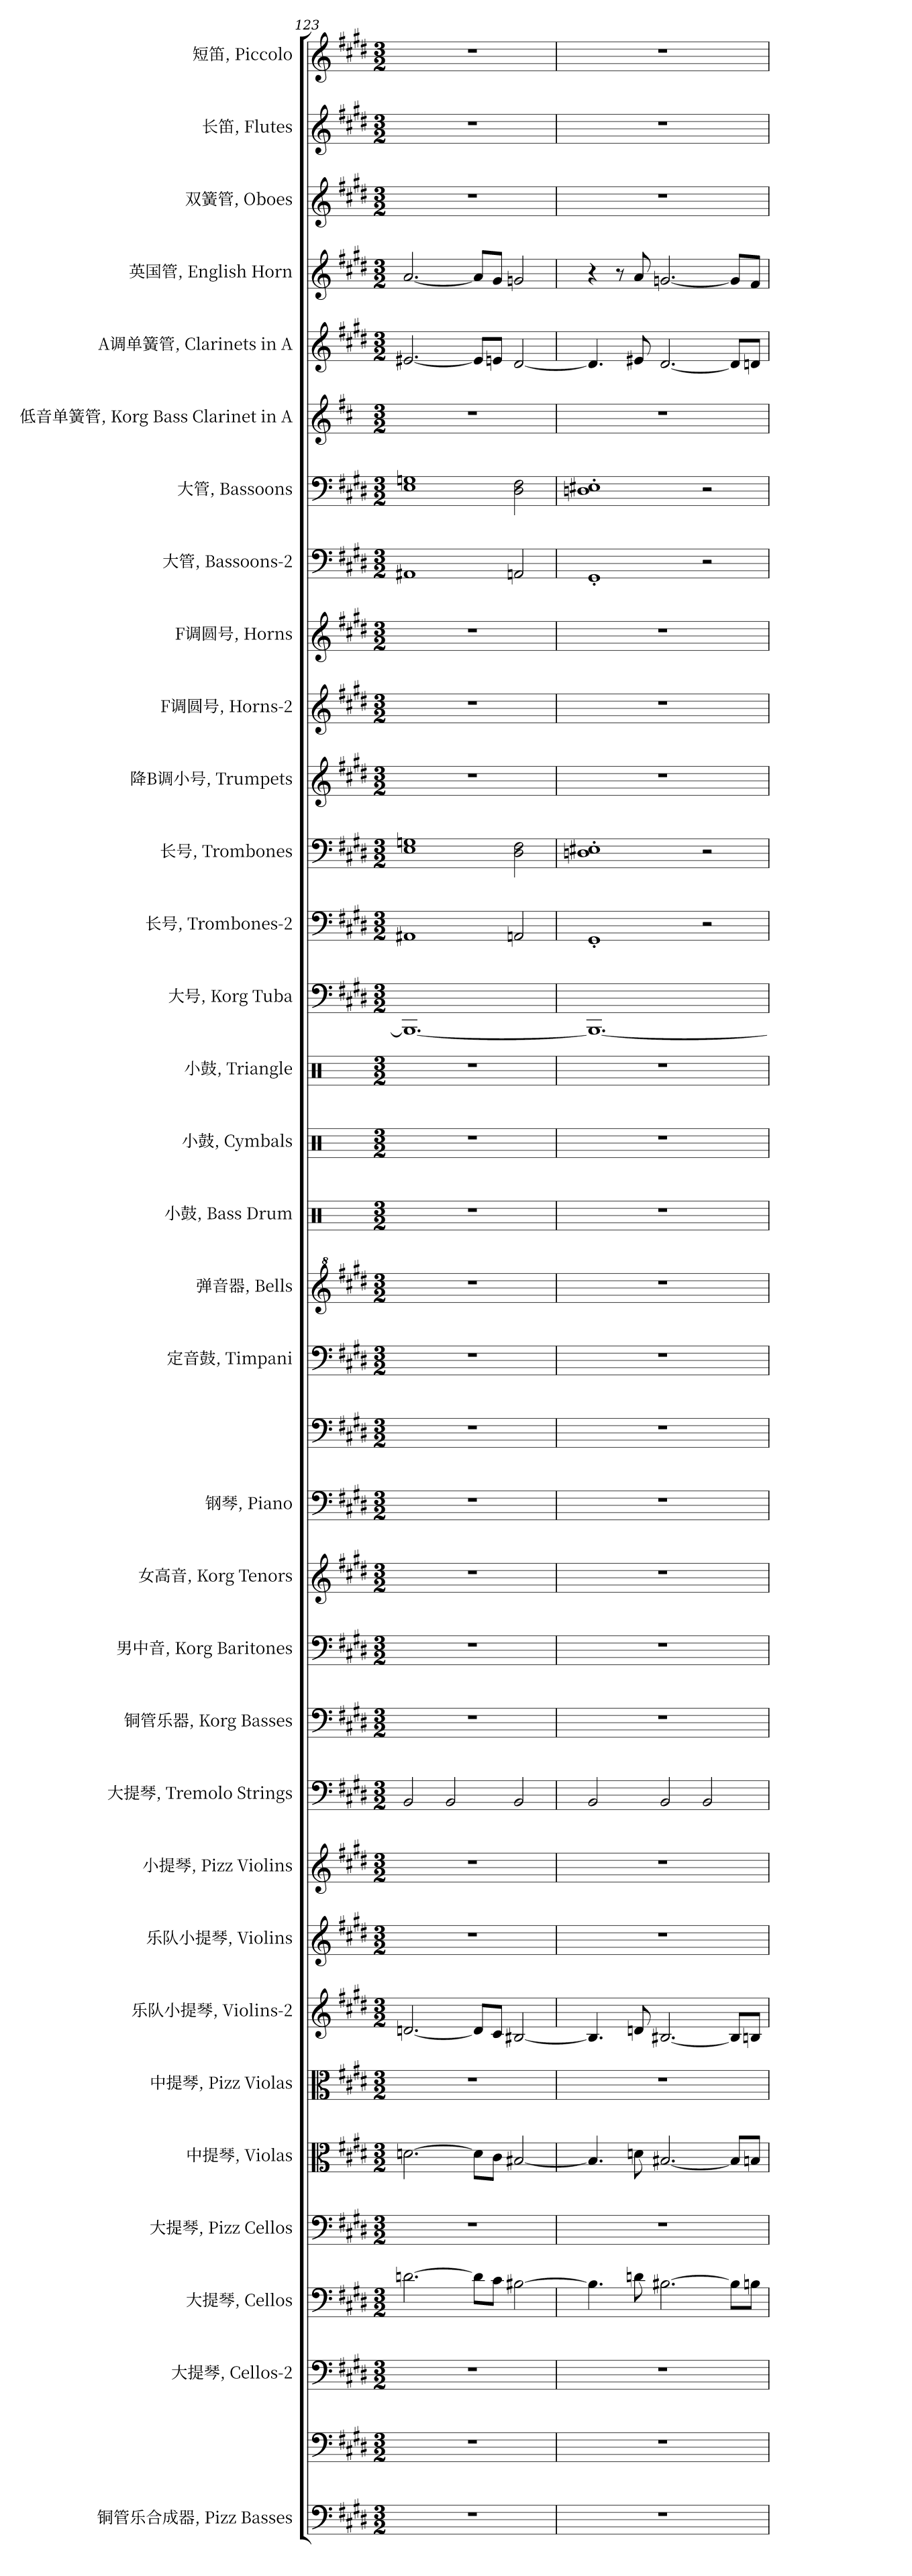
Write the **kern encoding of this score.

**kern	**kern	**kern	**kern	**kern	**kern	**kern	**kern	**kern	**kern	**kern	**kern	**kern	**kern	**kern	**kern	**kern	**kern	**kern	**kern	**kern	**kern	**kern	**kern	**kern	**kern	**kern	**kern	**kern	**kern	**kern	**kern	**kern	**kern	**kern
*part33	*part33	*part32	*part31	*part30	*part29	*part28	*part27	*part26	*part25	*part24	*part23	*part22	*part21	*part20	*part20	*part19	*part18	*part17	*part16	*part15	*part14	*part13	*part12	*part11	*part10	*part9	*part8	*part7	*part6	*part5	*part4	*part3	*part2	*part1
*staff35	*staff34	*staff33	*staff32	*staff31	*staff30	*staff29	*staff28	*staff27	*staff26	*staff25	*staff24	*staff23	*staff22	*staff21	*staff20	*staff19	*staff18	*staff17	*staff16	*staff15	*staff14	*staff13	*staff12	*staff11	*staff10	*staff9	*staff8	*staff7	*staff6	*staff5	*staff4	*staff3	*staff2	*staff1
*I"铜管乐合成器, Pizz Basses	*	*I"大提琴, Cellos-2	*I"大提琴, Cellos	*I"大提琴, Pizz Cellos	*I"中提琴, Violas	*I"中提琴, Pizz Violas	*I"乐队小提琴, Violins-2	*I"乐队小提琴, Violins	*I"小提琴, Pizz Violins	*I"大提琴, Tremolo Strings	*I"铜管乐器, Korg Basses	*I"男中音, Korg Baritones	*I"女高音, Korg Tenors	*I"钢琴, Piano	*	*I"定音鼓, Timpani	*I"弹音器, Bells	*I"小鼓, Bass Drum	*I"小鼓, Cymbals	*I"小鼓, Triangle	*I"大号, Korg Tuba	*I"长号, Trombones-2	*I"长号, Trombones	*I"降B调小号, Trumpets	*I"F调圆号, Horns-2	*I"F调圆号, Horns	*I"大管, Bassoons-2	*I"大管, Bassoons	*I"低音单簧管, Korg Bass Clarinet in A	*I"A调单簧管, Clarinets in A	*I"英国管, English Horn	*I"双簧管, Oboes	*I"长笛, Flutes	*I"短笛, Piccolo
*	*	*	*	*	*I'Vla.	*I'Vla.	*I'Vlns.	*I'Vlns.	*I'Vln.	*	*	*I'Bar.	*	*I'Pno.	*	*I'Timp.	*	*	*	*	*I'Tba.	*I'Tbn.	*I'Tbn.	*I'B♭ Tpt.	*I'F Hn.	*I'F Hn.	*I'Bsn.	*I'Bsn.	*I'B. Cl.	*I'A Cl.	*I'E. Hn.	*I'Ob.	*I'Fl.	*I'Picc.
*clefF4	*clefF4	*clefF4	*clefF4	*clefF4	*clefC3	*clefC3	*clefG2	*clefG2	*clefG2	*clefF4	*clefF4	*clefF4	*clefG2	*clefF4	*clefF4	*clefF4	*clefG^2	*clefX	*clefX	*clefX	*clefF4	*clefF4	*clefF4	*clefG2	*clefG2	*clefG2	*clefF4	*clefF4	*clefG2	*clefG2	*clefG2	*clefG2	*clefG2	*clefG2
*	*	*	*	*	*	*	*	*	*	*	*	*	*	*	*	*	*	*	*	*	*	*	*	*ITrd1c2	*ITrd4c7	*ITrd4c7	*	*	*ITrd8c14	*ITrd2c3	*ITrd4c7	*	*	*ITrd-7c-12
*k[f#c#g#d#]	*k[f#c#g#d#]	*k[f#c#g#d#]	*k[f#c#g#d#]	*k[f#c#g#d#]	*k[f#c#g#d#]	*k[f#c#g#d#]	*k[f#c#g#d#]	*k[f#c#g#d#]	*k[f#c#g#d#]	*k[f#c#g#d#]	*k[f#c#g#d#]	*k[f#c#g#d#]	*k[f#c#g#d#]	*k[f#c#g#d#]	*k[f#c#g#d#]	*k[f#c#g#d#]	*k[f#c#g#d#]	*k[]	*k[]	*k[]	*k[f#c#g#d#]	*k[f#c#g#d#]	*k[f#c#g#d#]	*k[f#c#]	*k[f#c#g#]	*k[f#c#g#]	*k[f#c#g#d#]	*k[f#c#g#d#]	*k[f#c#]	*k[f#c#g#d#a#e#b#]	*k[f#c#g#]	*k[f#c#g#d#]	*k[f#c#g#d#]	*k[f#c#g#d#]
*M3/2	*M3/2	*M3/2	*M3/2	*M3/2	*M3/2	*M3/2	*M3/2	*M3/2	*M3/2	*M3/2	*M3/2	*M3/2	*M3/2	*M3/2	*M3/2	*M3/2	*M3/2	*M3/2	*M3/2	*M3/2	*M3/2	*M3/2	*M3/2	*M3/2	*M3/2	*M3/2	*M3/2	*M3/2	*M3/2	*M3/2	*M3/2	*M3/2	*M3/2	*M3/2
=123	=123	=123	=123	=123	=123	=123	=123	=123	=123	=123	=123	=123	=123	=123	=123	=123	=123	=123	=123	=123	=123	=123	=123	=123	=123	=123	=123	=123	=123	=123	=123	=123	=123	=123
1.r	1.r	1.r	[2.dn\	1.r	[2.dn\	1.r	[2.dn/	1.r	1.r	2BB/	1.r	1.r	1.r	1.r	1.r	1.r	1.r	1.r	1.r	1.r	1.BBB_	1AA#X	1E 1Gn	1.r	1.r	1.r	1AA#X	1E 1Gn	1.r	[2.c##X/	[2.d/	1.r	1.r	1.r
.	.	.	.	.	.	.	.	.	.	2BB/	.	.	.	.	.	.	.	.	.	.	.	.	.	.	.	.	.	.	.	.	.	.	.	.
.	.	.	8d\L]	.	8d\L]	.	8d/L]	.	.	.	.	.	.	.	.	.	.	.	.	.	.	.	.	.	.	.	.	.	.	8c##/L]	8d/L]	.	.	.
.	.	.	8c#\J	.	8c#\J	.	8c#/J	.	.	.	.	.	.	.	.	.	.	.	.	.	.	.	.	.	.	.	.	.	.	8c#X/J	8c#/J	.	.	.
.	.	.	[2B#X\	.	[2B#X/	.	[2B#X/	.	.	2BB/	.	.	.	.	.	.	.	.	.	.	.	2AAn/	2D#\ 2F#\	.	.	.	2AAn/	2D#\ 2F#\	.	[2B#/	2cn/	.	.	.
=124	=124	=124	=124	=124	=124	=124	=124	=124	=124	=124	=124	=124	=124	=124	=124	=124	=124	=124	=124	=124	=124	=124	=124	=124	=124	=124	=124	=124	=124	=124	=124	=124	=124	=124
1.r	1.r	1.r	4.B#\]	1.r	4.B#/]	1.r	4.B#/]	1.r	1.r	2BB/	1.r	1.r	1.r	1.r	1.r	1.r	1.r	1.r	1.r	1.r	1.BBB_	1GG#'	1Dn' 1E#X'	1.r	1.r	1.r	1GG#'	1Dn' 1E#X'	1.r	4.B#/]	4r	1.r	1.r	1.r
.	.	.	.	.	.	.	.	.	.	.	.	.	.	.	.	.	.	.	.	.	.	.	.	.	.	.	.	.	.	.	8r	.	.	.
.	.	.	8dn\	.	8dn\	.	8dn/	.	.	.	.	.	.	.	.	.	.	.	.	.	.	.	.	.	.	.	.	.	.	8c##X/	8d/	.	.	.
.	.	.	[2.B#X\	.	[2.B#X/	.	[2.B#X/	.	.	2BB/	.	.	.	.	.	.	.	.	.	.	.	.	.	.	.	.	.	.	.	[2.B#/	[2.cn/	.	.	.
.	.	.	.	.	.	.	.	.	.	2BB/	.	.	.	.	.	.	.	.	.	.	.	2r	2r	.	.	.	2r	2r	.	.	.	.	.	.
.	.	.	8B#\L]	.	8B#/L]	.	8B#/L]	.	.	.	.	.	.	.	.	.	.	.	.	.	.	.	.	.	.	.	.	.	.	8B#/L]	8c/L]	.	.	.
.	.	.	8Bn\J	.	8Bn/J	.	8Bn/J	.	.	.	.	.	.	.	.	.	.	.	.	.	.	.	.	.	.	.	.	.	.	8Bn/J	8B/J	.	.	.
=	=	=	=	=	=	=	=	=	=	=	=	=	=	=	=	=	=	=	=	=	=	=	=	=	=	=	=	=	=	=	=	=	=	=
*-	*-	*-	*-	*-	*-	*-	*-	*-	*-	*-	*-	*-	*-	*-	*-	*-	*-	*-	*-	*-	*-	*-	*-	*-	*-	*-	*-	*-	*-	*-	*-	*-	*-	*-
